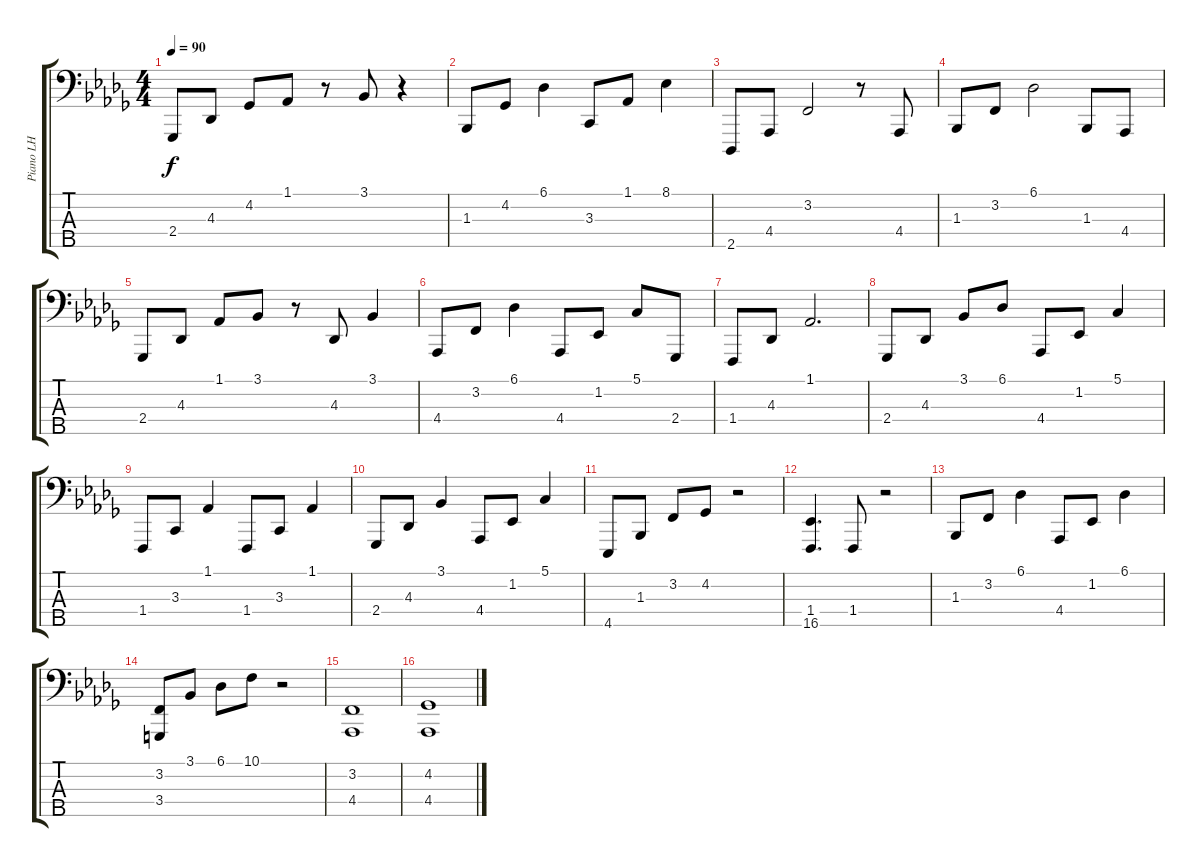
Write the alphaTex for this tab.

\track ("Piano LH" "Piano LH") {instrument acousticgrandpiano}
\staff {score tabs}
\tuning (G2 D2 A1 E1 B0) {hide}
\ts (4 4)
\tempo 90
\clef f4
\ks db
2.4.8{dy f} 4.3.8 4.2.8 1.1.8 r.8 3.1.8 r.4 |
1.3.8 4.2.8 6.1.4 3.3.8 1.1.8 8.1.4 |
2.5.8 4.4.8 3.2.2 r.8 4.4.8 |
1.3.8 3.2.8 6.1.2 1.3.8 4.4.8 |
2.4.8 4.3.8 1.1.8 3.1.8 r.8 4.3.8 3.1.4 |
4.4.8 3.2.8 6.1.4 4.4.8 1.2.8 5.1.8 2.4.8 |
1.4.8 4.3.8 1.1.2{d} |
2.4.8 4.3.8 3.1.8 6.1.8 4.4.8 1.2.8 5.1.4 |
1.4.8 3.3.8 1.1.4 1.4.8 3.3.8 1.1.4 |
2.4.8 4.3.8 3.1.4 4.4.8 1.2.8 5.1.4 |
4.5.8 1.3.8 3.2.8 4.2.8 r.2 |
(1.4 16.5).4{d} 1.4.8 r.2 |
1.3.8 3.2.8 6.1.4 4.4.8 1.2.8 6.1.4 |
(3.2 3.4).8 3.1.8 6.1.8 10.1.8 r.2 |
(3.2 4.4).1 |
(4.2 4.4).1
